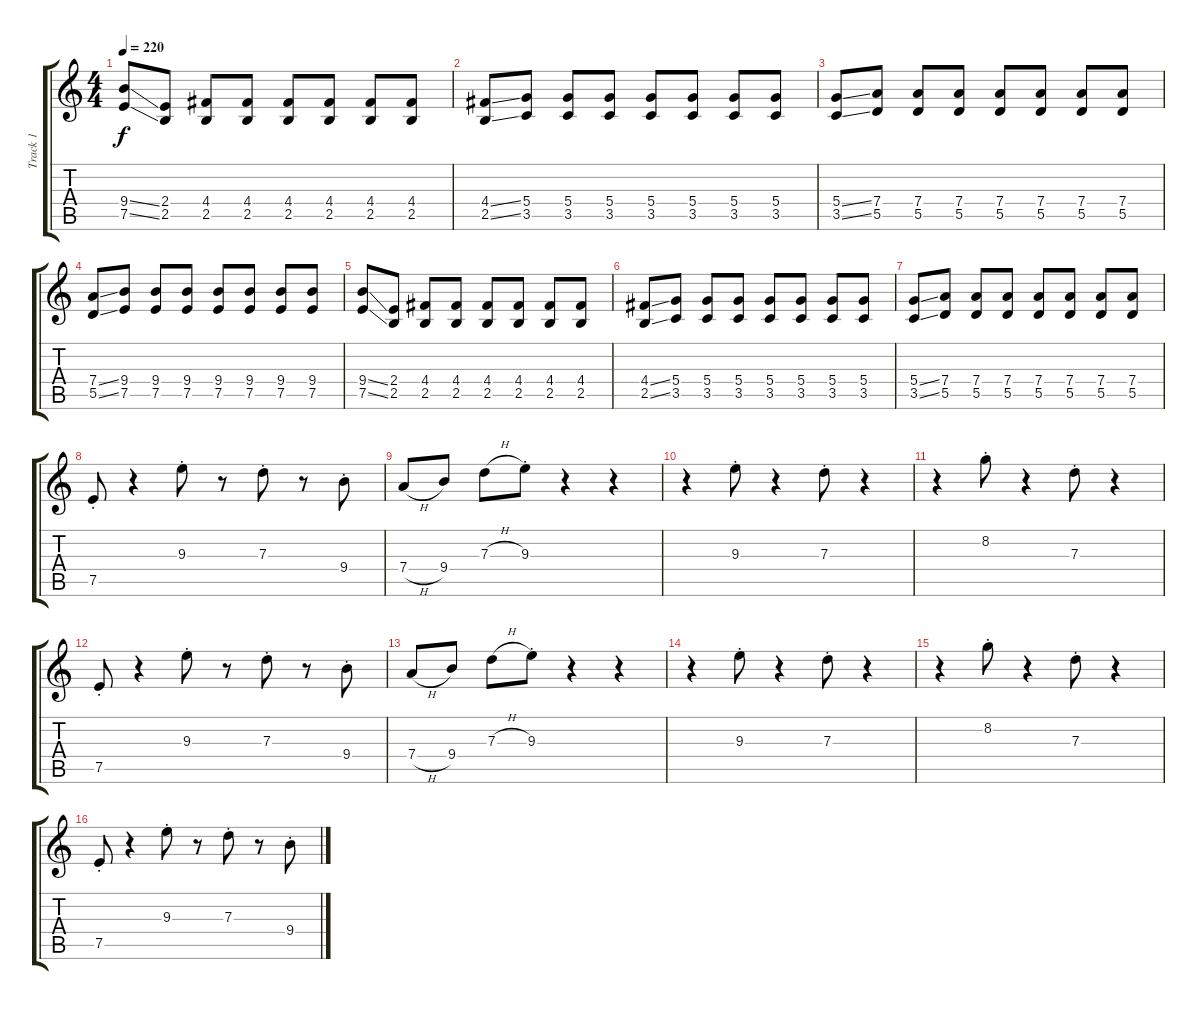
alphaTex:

\track ("Track 1" "Track 1") {instrument acousticguitarsteel}
\staff {score tabs}
\tuning (E4 B3 G3 D3 A2 E2) {hide}
\ts (4 4)
\tempo 220
\clef g2
\ks c
(9.4{ss} 7.5{ss}).8{dy f} (2.4 2.5).8 (4.4 2.5).8 (4.4 2.5).8 (4.4 2.5).8 (4.4 2.5).8 (4.4 2.5).8 (4.4 2.5).8 |
(4.4{ss} 2.5{ss}).8 (5.4 3.5).8 (5.4 3.5).8 (5.4 3.5).8 (5.4 3.5).8 (5.4 3.5).8 (5.4 3.5).8 (5.4 3.5).8 |
(5.4{ss} 3.5{ss}).8 (7.4 5.5).8 (7.4 5.5).8 (7.4 5.5).8 (7.4 5.5).8 (7.4 5.5).8 (7.4 5.5).8 (7.4 5.5).8 |
(7.4{ss} 5.5{ss}).8 (9.4 7.5).8 (9.4 7.5).8 (9.4 7.5).8 (9.4 7.5).8 (9.4 7.5).8 (9.4 7.5).8 (9.4 7.5).8 |
(9.4{ss} 7.5{ss}).8 (2.4 2.5).8 (4.4 2.5).8 (4.4 2.5).8 (4.4 2.5).8 (4.4 2.5).8 (4.4 2.5).8 (4.4 2.5).8 |
(4.4{ss} 2.5{ss}).8 (5.4 3.5).8 (5.4 3.5).8 (5.4 3.5).8 (5.4 3.5).8 (5.4 3.5).8 (5.4 3.5).8 (5.4 3.5).8 |
(5.4{ss} 3.5{ss}).8 (7.4 5.5).8 (7.4 5.5).8 (7.4 5.5).8 (7.4 5.5).8 (7.4 5.5).8 (7.4 5.5).8 (7.4 5.5).8 |
7.5{st}.8 r.4 9.3{st}.8 r.8 7.3{st}.8 r.8 9.4{st}.8 |
7.4{h}.8 9.4.8 7.3{h}.8 9.3{st}.8 r.4 r.4 |
r.4 9.3{st}.8 r.4 7.3{st}.8 r.4 |
r.4 8.2{st}.8 r.4 7.3{st}.8 r.4 |
7.5{st}.8 r.4 9.3{st}.8 r.8 7.3{st}.8 r.8 9.4{st}.8 |
7.4{h}.8 9.4.8 7.3{h}.8 9.3{st}.8 r.4 r.4 |
r.4 9.3{st}.8 r.4 7.3{st}.8 r.4 |
r.4 8.2{st}.8 r.4 7.3{st}.8 r.4 |
7.5{st}.8 r.4 9.3{st}.8 r.8 7.3{st}.8 r.8 9.4{st}.8
